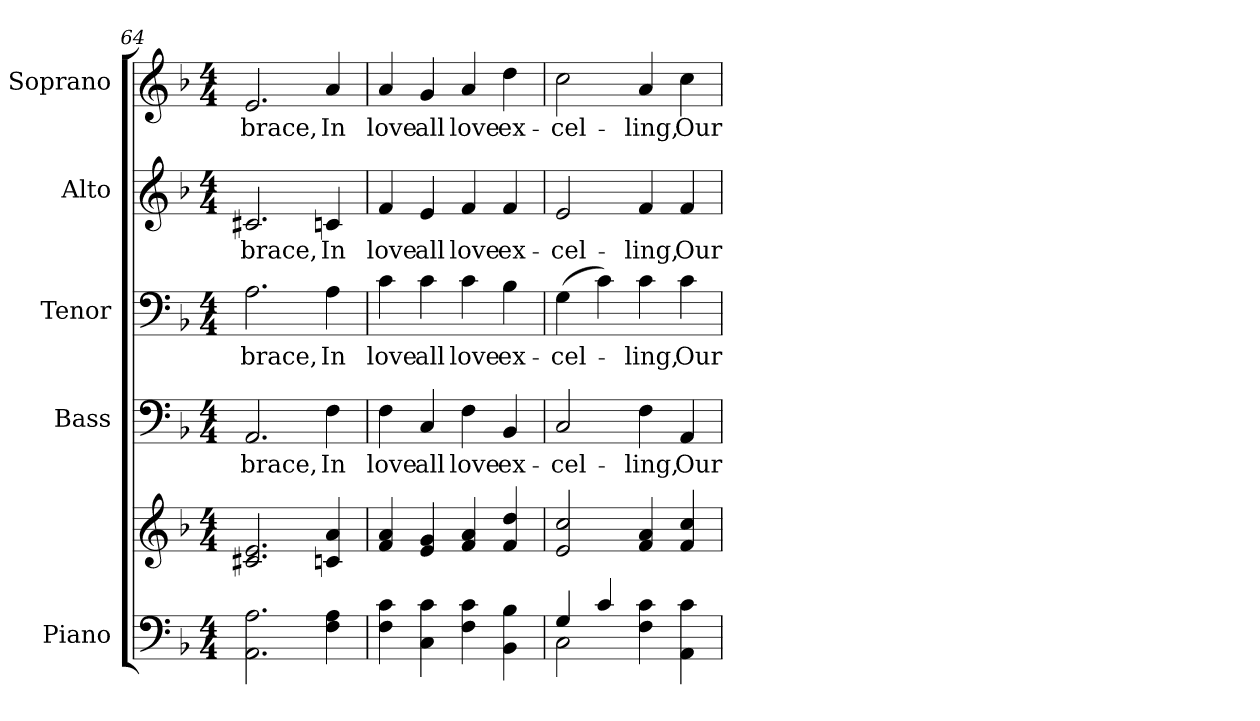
**kern	**kern	**kern	**text	**kern	**text	**kern	**text	**kern	**text
*part5	*part5	*part4	*part4	*part3	*part3	*part2	*part2	*part1	*part1
*staff6	*staff5	*staff4	*staff4	*staff3	*staff3	*staff2	*staff2	*staff1	*staff1
*I"Piano	*	*I"Bass	*	*I"Tenor	*	*I"Alto	*	*I"Soprano	*
*I'Pno.	*	*I'B.	*	*I'T.	*	*I'A.	*	*I'S.	*
!!LO:PB:g=z
*clefF4	*clefG2	*clefF4	*	*clefF4	*	*clefG2	*	*clefG2	*
*k[b-]	*k[b-]	*k[b-]	*	*k[b-]	*	*k[b-]	*	*k[b-]	*
*F:	*F:	*F:	*	*F:	*	*F:	*	*F:	*
*M4/4	*M4/4	*M4/4	*	*M4/4	*	*M4/4	*	*M4/4	*
=64	=64	=64	=64	=64	=64	=64	=64	=64	=64
!	!	!	!LO:LY:b:color=#000000	!	!	!	!	!	!
!	!	!	!	!	!LO:LY:b:color=#000000	!	!	!	!
!	!	!	!	!	!	!	!LO:LY:b:color=#000000	!	!
!	!	!	!	!	!	!	!	!	!LO:LY:b:color=#000000
2.AAi\ 2.Ai	2.c#Xi/ 2.ei	2.AAi/	-brace,	2.Ai\	-brace,	2.c#Xi/	-brace,	2.ei/	-brace,
!	!	!	!LO:LY:b:color=#000000	!	!	!	!	!	!
!	!	!	!	!	!LO:LY:b:color=#000000	!	!	!	!
!	!	!	!	!	!	!	!LO:LY:b:color=#000000	!	!
!	!	!	!	!	!	!	!	!	!LO:LY:b:color=#000000
4Fi\ 4Ai	4cni/ 4ai	4Fi\	In	4Ai\	In	4cni/	In	4ai/	In
=65	=65	=65	=65	=65	=65	=65	=65	=65	=65
!	!	!	!LO:LY:b:color=#000000	!	!	!	!	!	!
!	!	!	!	!	!LO:LY:b:color=#000000	!	!	!	!
!	!	!	!	!	!	!	!LO:LY:b:color=#000000	!	!
!	!	!	!	!	!	!	!	!	!LO:LY:b:color=#000000
4Fi\ 4ci	4fi/ 4ai	4Fi\	love	4ci\	love	4fi/	love	4ai/	love
!	!	!	!LO:LY:b:color=#000000	!	!	!	!	!	!
!	!	!	!	!	!LO:LY:b:color=#000000	!	!	!	!
!	!	!	!	!	!	!	!LO:LY:b:color=#000000	!	!
!	!	!	!	!	!	!	!	!	!LO:LY:b:color=#000000
4Ci\ 4ci	4ei/ 4gi	4Ci/	all	4ci\	all	4ei/	all	4gi/	all
!	!	!	!LO:LY:b:color=#000000	!	!	!	!	!	!
!	!	!	!	!	!LO:LY:b:color=#000000	!	!	!	!
!	!	!	!	!	!	!	!LO:LY:b:color=#000000	!	!
!	!	!	!	!	!	!	!	!	!LO:LY:b:color=#000000
4Fi\ 4ci	4fi/ 4ai	4Fi\	love	4ci\	love	4fi/	love	4ai/	love
!	!	!	!LO:LY:b:color=#000000	!	!	!	!	!	!
!	!	!	!	!	!LO:LY:b:color=#000000	!	!	!	!
!	!	!	!	!	!	!	!LO:LY:b:color=#000000	!	!
!	!	!	!	!	!	!	!	!	!LO:LY:b:color=#000000
4BB-i\ 4B-i	4fi/ 4ddi	4BB-i/	ex-	4B-i\	ex-	4fi/	ex-	4ddi\	ex-
!!LO:PB:g=z
=66	=66	=66	=66	=66	=66	=66	=66	=66	=66
*^	*	*	*	*	*	*	*	*	*
!	!	!	!	!LO:LY:b:color=#000000	!	!	!	!	!	!
!	!	!	!	!	!	!LO:LY:b:color=#000000	!	!	!	!
!	!	!	!	!	!	!	!	!LO:LY:b:color=#000000	!	!
!	!	!	!	!	!	!	!	!	!	!LO:LY:b:color=#000000
4Gi/	2Ci\	2ei/ 2cci	2Ci/	-cel-	(4Gi\	-cel-	2ei/	-cel-	2cci\	-cel-
4ci/	.	.	.	.	4ci\)	.	.	.	.	.
!	!	!	!	!LO:LY:b:color=#000000	!	!	!	!	!	!
!	!	!	!	!	!	!LO:LY:b:color=#000000	!	!	!	!
!	!	!	!	!	!	!	!	!LO:LY:b:color=#000000	!	!
!	!	!	!	!	!	!	!	!	!	!LO:LY:b:color=#000000
4Fi\ 4ci	2ryy	4fi/ 4ai	4Fi\	-ling,	4ci\	-ling,	4fi/	-ling,	4ai/	-ling,
!	!	!	!	!LO:LY:b:color=#000000	!	!	!	!	!	!
!	!	!	!	!	!	!LO:LY:b:color=#000000	!	!	!	!
!	!	!	!	!	!	!	!	!LO:LY:b:color=#000000	!	!
!	!	!	!	!	!	!	!	!	!	!LO:LY:b:color=#000000
4AAi\ 4ci	.	4fi/ 4cci	4AAi/	Our	4ci\	Our	4fi/	Our	4cci\	Our
*v	*v	*	*	*	*	*	*	*	*	*
=	=	=	=	=	=	=	=	=	=
*-	*-	*-	*-	*-	*-	*-	*-	*-	*-
